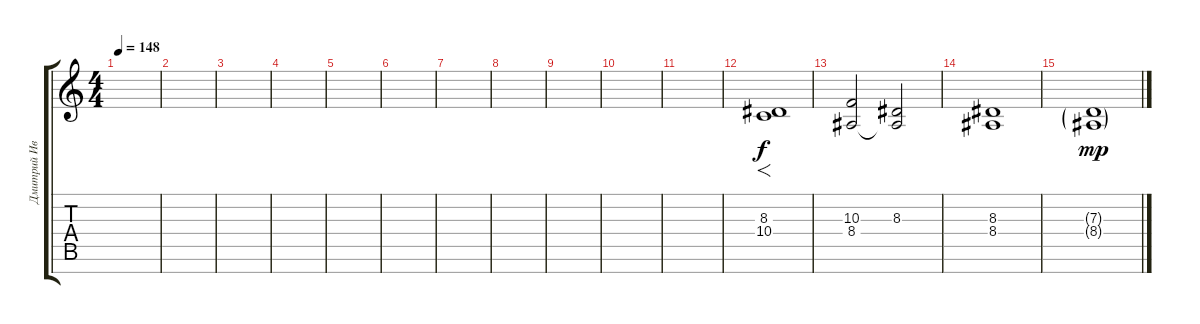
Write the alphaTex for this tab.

\track ("Дмитрий Иванов" "Дмитрий Ив") {instrument musicbox}
\staff {score tabs}
\tuning (E4 B3 G3 D3 A2 E2 B1) {hide}
\ts (4 4)
\tempo 148
\clef g2
\ks c
|
|
|
|
|
|
|
|
|
|
|
(8.3 10.4).1{f volume 10 instrument brasssection} |
(10.3 8.4).2 (8.3 8.4{t}).2 |
(8.3 8.4).1 |
(7.3{g} 8.4{g}).1{dy mp}
